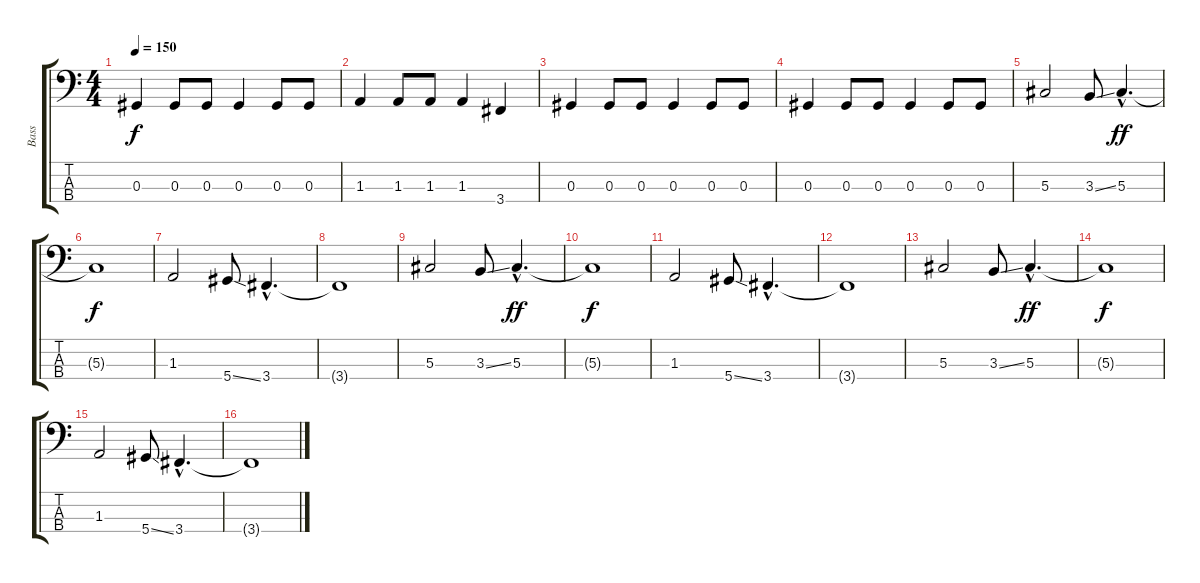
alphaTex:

\track ("Bass" "Bass") {instrument fretlessbass}
\staff {score tabs}
\tuning (Gb2 Db2 Ab1 Eb1) {hide}
\ts (4 4)
\tempo 150
\clef f4
\ks c
0.3.4{dy f} 0.3.8 0.3.8 0.3.4 0.3.8 0.3.8 |
1.3.4 1.3.8 1.3.8 1.3.4 3.4.4 |
0.3.4 0.3.8 0.3.8 0.3.4 0.3.8 0.3.8 |
0.3.4 0.3.8 0.3.8 0.3.4 0.3.8 0.3.8 |
5.3.2 3.3{ss}.8 5.3{hac}.4{d dy ff} |
5.3{t}.1{dy f} |
1.3.2 5.4{ss}.8 3.4{hac}.4{d} |
3.4{t}.1 |
5.3.2 3.3{ss}.8 5.3{hac}.4{d dy ff} |
5.3{t}.1{dy f} |
1.3.2 5.4{ss}.8 3.4{hac}.4{d} |
3.4{t}.1 |
5.3.2 3.3{ss}.8 5.3{hac}.4{d dy ff} |
5.3{t}.1{dy f} |
1.3.2 5.4{ss}.8 3.4{hac}.4{d} |
3.4{t}.1
